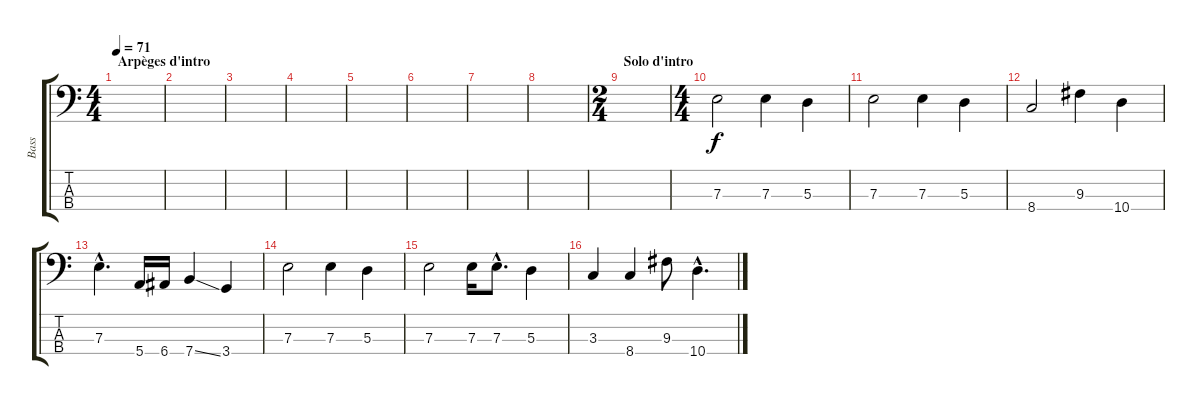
\track ("Bass" "Bass") {instrument electricbassfinger}
\staff {score tabs}
\tuning (G2 D2 A1 E1) {hide}
\ts (4 4)
\section ("" "Arpèges d'intro")
\tempo 71
\clef f4
\ks c
|
|
|
|
|
|
|
|
\ts (2 4)
\section ("" "Solo d'intro")
|
\ts (4 4)
7.3.2 7.3.4 5.3.4 |
7.3.2 7.3.4 5.3.4 |
8.4.2 9.3.4 10.4.4 |
7.3{hac}.4{d} 5.4.16 6.4.16 7.4{ss}.4 3.4.4 |
7.3.2 7.3.4 5.3.4 |
7.3.2 7.3.16 7.3{hac}.8{d} 5.3.4 |
3.3.4 8.4.4 9.3.8 10.4{hac}.4{d}
